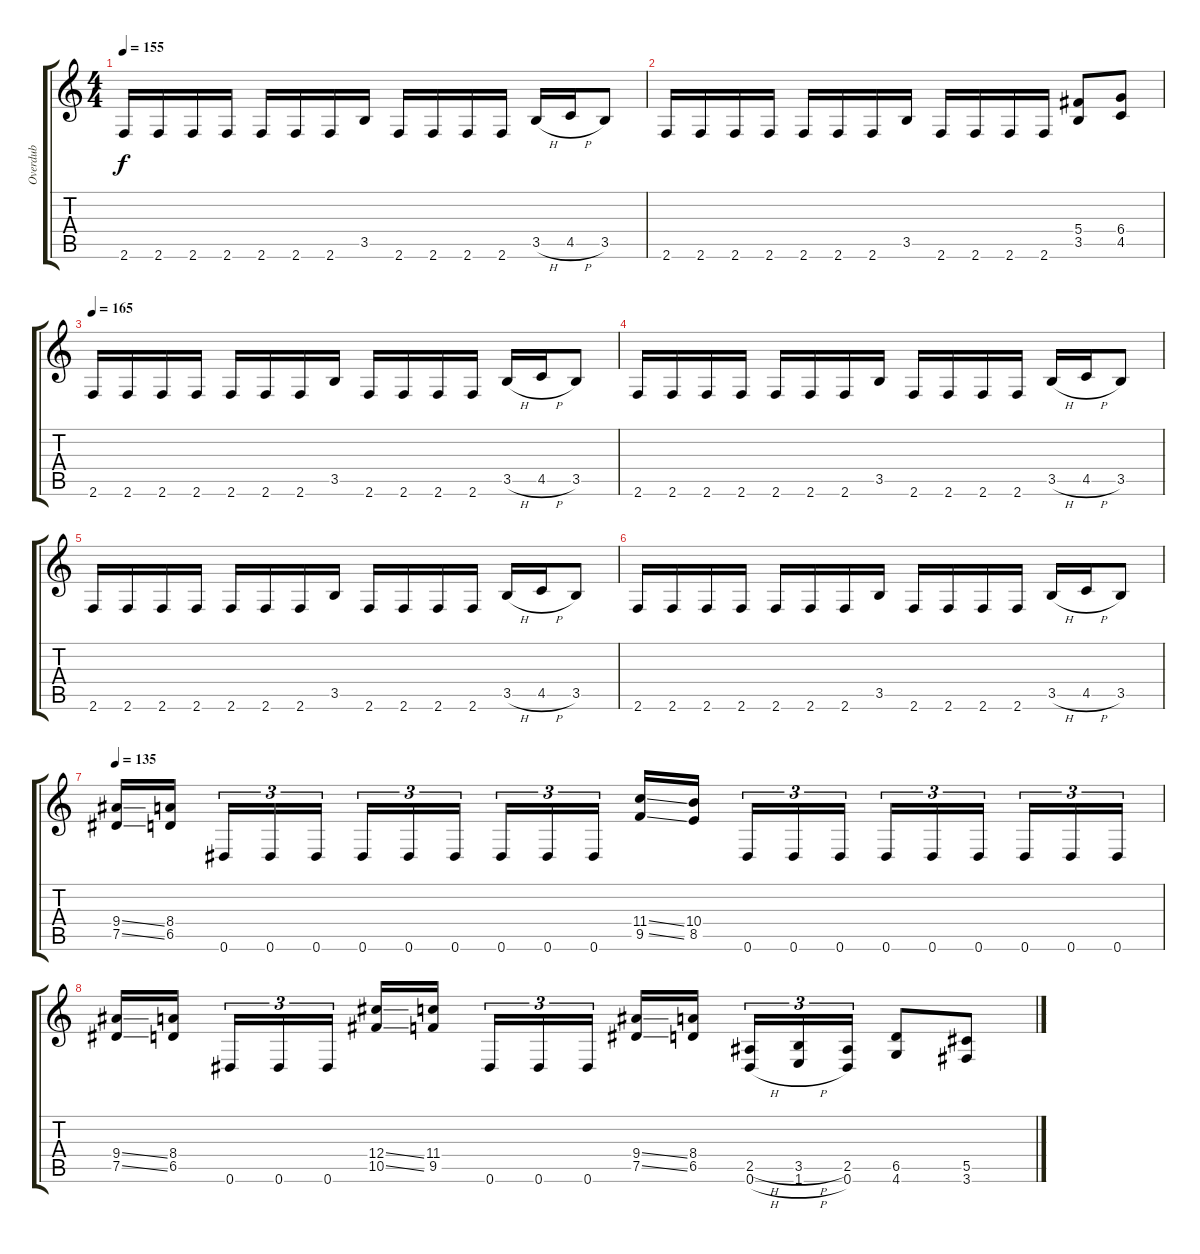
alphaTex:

\track ("Overdub" "Overdub") {instrument distortionguitar}
\staff {score tabs}
\tuning (Eb4 Bb3 Gb3 Db3 Ab2 Eb2) {hide}
\ts (4 4)
\tempo 155
\clef g2
\ks c
2.6.16{dy f} 2.6.16 2.6.16 2.6.16 2.6.16 2.6.16 2.6.16 3.5.16 2.6.16 2.6.16 2.6.16 2.6.16 3.5{h}.16 4.5{h}.16 3.5.8 |
2.6.16 2.6.16 2.6.16 2.6.16 2.6.16 2.6.16 2.6.16 3.5.16 2.6.16 2.6.16 2.6.16 2.6.16 (5.4 3.5).8 (6.4 4.5).8 |
\tempo 165
2.6.16 2.6.16 2.6.16 2.6.16 2.6.16 2.6.16 2.6.16 3.5.16 2.6.16 2.6.16 2.6.16 2.6.16 3.5{h}.16 4.5{h}.16 3.5.8 |
2.6.16 2.6.16 2.6.16 2.6.16 2.6.16 2.6.16 2.6.16 3.5.16 2.6.16 2.6.16 2.6.16 2.6.16 3.5{h}.16 4.5{h}.16 3.5.8 |
2.6.16 2.6.16 2.6.16 2.6.16 2.6.16 2.6.16 2.6.16 3.5.16 2.6.16 2.6.16 2.6.16 2.6.16 3.5{h}.16 4.5{h}.16 3.5.8 |
2.6.16 2.6.16 2.6.16 2.6.16 2.6.16 2.6.16 2.6.16 3.5.16 2.6.16 2.6.16 2.6.16 2.6.16 3.5{h}.16 4.5{h}.16 3.5.8 |
\tempo 135
(9.4{ss} 7.5{ss}).16 (8.4 6.5).16{beam splitsecondary} 0.6.16{tu (3 2)} 0.6.16{tu (3 2)} 0.6.16{tu (3 2)} 0.6.16{tu (3 2)} 0.6.16{tu (3 2)} 0.6.16{tu (3 2) beam splitsecondary} 0.6.16{tu (3 2)} 0.6.16{tu (3 2)} 0.6.16{tu (3 2)} (11.4{ss} 9.5{ss}).16 (10.4 8.5).16{beam splitsecondary} 0.6.16{tu (3 2)} 0.6.16{tu (3 2)} 0.6.16{tu (3 2)} 0.6.16{tu (3 2)} 0.6.16{tu (3 2)} 0.6.16{tu (3 2) beam splitsecondary} 0.6.16{tu (3 2)} 0.6.16{tu (3 2)} 0.6.16{tu (3 2)} |
(9.4{ss} 7.5{ss}).16 (8.4 6.5).16{beam splitsecondary} 0.6.16{tu (3 2)} 0.6.16{tu (3 2)} 0.6.16{tu (3 2)} (12.4{ss} 10.5{ss}).16 (11.4 9.5).16{beam splitsecondary} 0.6.16{tu (3 2)} 0.6.16{tu (3 2)} 0.6.16{tu (3 2)} (9.4{ss} 7.5{ss}).16 (8.4 6.5).16{beam splitsecondary} (2.5{h} 0.6{h}).16{tu (3 2)} (3.5{h} 1.6{h}).16{tu (3 2)} (2.5 0.6).16{tu (3 2)} (6.5 4.6).8 (5.5 3.6).8
